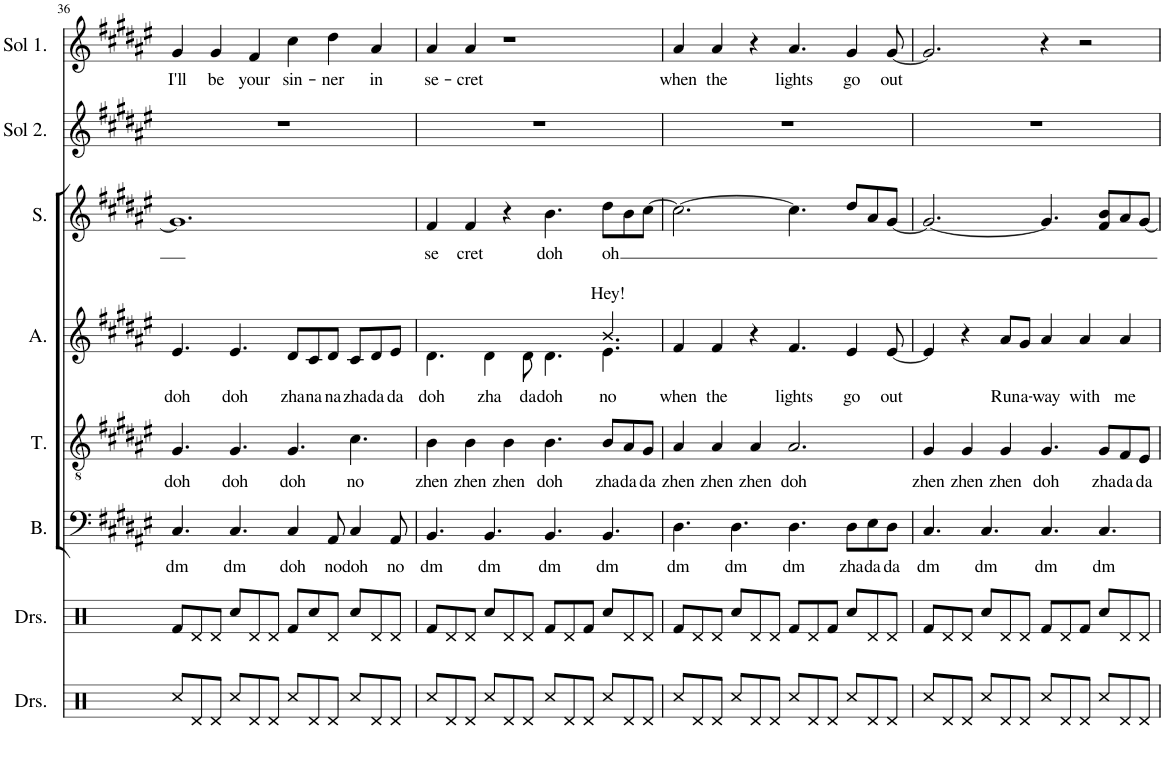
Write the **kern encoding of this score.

**kern	**kern	**kern	**text	**kern	**text	**kern	**text	**kern	**text	**kern	**kern	**text
*part8	*part7	*part6	*part6	*part5	*part5	*part4	*part4	*part3	*part3	*part2	*part1	*part1
*staff8	*staff7	*staff6	*staff6	*staff5	*staff5	*staff4	*staff4	*staff3	*staff3	*staff2	*staff1	*staff1
*I"Drumset	*I"Drumset	*I"Bass	*	*I"Tenor	*	*I"Alto	*	*I"Soprano	*	*I"Solo 2	*I"Solo 1	*
*I'Drs.	*I'Drs.	*I'B.	*	*I'T.	*	*I'A.	*	*I'S.	*	*I'Sol 2.	*I'Sol 1.	*
!!LO:PB:g=z
*clefX	*clefX	*clefF4	*	*clefGv2	*	*clefG2	*	*clefG2	*	*clefG2	*clefG2	*
*k[]	*k[]	*k[f#c#g#d#a#e#]	*	*k[f#c#g#d#a#e#]	*	*k[f#c#g#d#a#e#]	*	*k[f#c#g#d#a#e#]	*	*k[f#c#g#d#a#e#]	*k[f#c#g#d#a#e#]	*
*M12/8	*M12/8	*M12/8	*	*M12/8	*	*M12/8	*	*M12/8	*	*M12/8	*M12/8	*
=36	=36	=36	=36	=36	=36	=36	=36	=36	=36	=36	=36	=36
!	!	!	!LO:LY:b	!	!LO:LY:b	!	!LO:LY:b	!	!	!	!	!LO:LY:b
8Rcc/L	8Rf/L	4.C#/	dm	4.G#/	doh	4.e#/	doh	1.g#]	.	1.r	4g#/	I'll
8Rd/	8Rd/	.	.	.	.	.	.	.	.	.	.	.
!	!	!	!	!	!	!	!	!	!	!	!	!LO:LY:b
8Rd/J	8Rd/J	.	.	.	.	.	.	.	.	.	4g#/	be
!	!	!	!LO:LY:b	!	!LO:LY:b	!	!LO:LY:b	!	!	!	!	!
8Rcc/L	8Rcc/L	4.C#/	dm	4.G#/	doh	4.e#/	doh	.	.	.	.	.
!	!	!	!	!	!	!	!	!	!	!	!	!LO:LY:b
8Rd/	8Rd/	.	.	.	.	.	.	.	.	.	4f#/	your
8Rd/J	8Rd/J	.	.	.	.	.	.	.	.	.	.	.
!	!	!	!LO:LY:b	!	!LO:LY:b	!	!LO:LY:b	!	!	!	!	!LO:LY:b
8Rcc/L	8Rf/L	4C#/	doh	4.G#/	doh	8d#/L	zha	.	.	.	4cc#\	sin-
!	!	!	!	!	!	!	!LO:LY:b	!	!	!	!	!
8Rd/	8Rcc/	.	.	.	.	8c#/	na	.	.	.	.	.
!	!	!	!LO:LY:b	!	!	!	!LO:LY:b	!	!	!	!	!LO:LY:b
8Rd/J	8Rd/J	8AA#/	no	.	.	8d#/J	na	.	.	.	4dd#\	-ner
!	!	!	!LO:LY:b	!	!LO:LY:b	!	!LO:LY:b	!	!	!	!	!
8Rcc/L	8Rcc/L	4C#/	doh	4.c#\	no	8c#/L	zha	.	.	.	.	.
!	!	!	!	!	!	!	!LO:LY:b	!	!	!	!	!LO:LY:b
8Rd/	8Rd/	.	.	.	.	8d#/	da	.	.	.	4a#/	in
!	!	!	!LO:LY:b	!	!	!	!LO:LY:b	!	!	!	!	!
8Rd/J	8Rd/J	8AA#/	no	.	.	8e#/J	da	.	.	.	.	.
=37	=37	=37	=37	=37	=37	=37	=37	=37	=37	=37	=37	=37
!	!	!	!LO:LY:b	!	!LO:LY:b	!	!LO:LY:b	!	!LO:LY:b	!	!	!LO:LY:b
*	*	*	*	*	*	*^	*	*	*	*	*	*
8Rcc/L	8Rf/L	4.BB/	dm	4B\	zhen	4.d#\	8ryy	doh	4f#/	se	1.r	4a#/	se-
*	*	*	*	*	*	*v	*v	*	*	*	*	*	*
8Rd/	8Rd/	.	.	.	.	.	.	.	.	.	.	.
!	!	!	!	!	!LO:LY:b	!	!	!	!LO:LY:b	!	!	!LO:LY:b
8Rd/J	8Rd/J	.	.	4B\	zhen	.	.	4f#/	cret	.	4a#/	-cret
!	!	!	!LO:LY:b	!	!	!	!LO:LY:b	!	!	!	!	!
8Rcc/L	8Rcc/L	4.BB/	dm	.	.	4d#\	zha	.	.	.	.	.
!	!	!	!	!	!LO:LY:b	!	!	!	!	!	!	!
8Rd/	8Rd/	.	.	4B\	zhen	.	.	4r	.	.	1r	.
!	!	!	!	!	!	!	!LO:LY:b	!	!	!	!	!
8Rd/J	8Rd/J	.	.	.	.	8d#\	da	.	.	.	.	.
!	!	!	!LO:LY:b	!	!LO:LY:b	!	!LO:LY:b	!	!LO:LY:b	!	!	!
8Rcc/L	8Rf/L	4.BB/	dm	4.B\	doh	4.d#\	doh	4.b\	doh	.	.	.
8Rd/	8Rd/	.	.	.	.	.	.	.	.	.	.	.
8Rd/J	8Rf/J	.	.	.	.	.	.	.	.	.	.	.
!	!	!	!LO:LY:b	!	!LO:LY:b	!	!LO:LY:b	!	!	!	!	!
*	*	*	*	*	*	*^	*	*	*	*	*	*
!	!	!	!	!	!	!	!	!LO:LY:a	!	!LO:LY:b	!	!	!
8Rcc/L	8Rcc/L	4.BB/	dm	8B/L	zha	4.e#\	4.b/	Hey!	8dd#\L	oh	.	.	.
!	!	!	!	!	!LO:LY:b	!	!	!	!	!	!	!	!
8Rd/	8Rd/	.	.	8A#/	da	.	.	.	8b\	.	.	.	.
!	!	!	!	!	!LO:LY:b	!	!	!	!	!	!	!	!
8Rd/J	8Rd/J	.	.	8G#/J	da	.	.	.	[8cc#\J	.	.	.	.
*	*	*	*	*	*	*v	*v	*	*	*	*	*	*
=38	=38	=38	=38	=38	=38	=38	=38	=38	=38	=38	=38	=38
!	!	!	!LO:LY:b	!	!LO:LY:b	!	!LO:LY:b	!	!	!	!	!LO:LY:b
8Rcc/L	8Rf/L	4.D#\	dm	4A#/	zhen	4f#/	when	2.cc#\_	.	1.r	4a#/	when
8Rd/	8Rd/	.	.	.	.	.	.	.	.	.	.	.
!	!	!	!	!	!LO:LY:b	!	!LO:LY:b	!	!	!	!	!LO:LY:b
8Rd/J	8Rd/J	.	.	4A#/	zhen	4f#/	the	.	.	.	4a#/	the
!	!	!	!LO:LY:b	!	!	!	!	!	!	!	!	!
8Rcc/L	8Rcc/L	4.D#\	dm	.	.	.	.	.	.	.	.	.
!	!	!	!	!	!LO:LY:b	!	!	!	!	!	!	!
8Rd/	8Rd/	.	.	4A#/	zhen	4r	.	.	.	.	4r	.
8Rd/J	8Rd/J	.	.	.	.	.	.	.	.	.	.	.
!	!	!	!LO:LY:b	!	!LO:LY:b	!	!LO:LY:b	!	!	!	!	!LO:LY:b
8Rcc/L	8Rf/L	4.D#\	dm	2.A#/	doh	4.f#/	lights	4.cc#\]	.	.	4.a#/	lights
8Rd/	8Rd/	.	.	.	.	.	.	.	.	.	.	.
8Rd/J	8Rf/J	.	.	.	.	.	.	.	.	.	.	.
!	!	!	!LO:LY:b	!	!	!	!LO:LY:b	!	!	!	!	!LO:LY:b
8Rcc/L	8Rcc/L	8D#\L	zha	.	.	4e#/	go	8dd#/L	.	.	4g#/	go
!	!	!	!LO:LY:b	!	!	!	!	!	!	!	!	!
8Rd/	8Rd/	8E#\	da	.	.	.	.	8a#/	.	.	.	.
!	!	!	!LO:LY:b	!	!	!	!LO:LY:b	!	!	!	!	!LO:LY:b
8Rd/J	8Rd/J	8D#\J	da	.	.	[8e#/	out	[8g#/J	.	.	[8g#/	out
=39	=39	=39	=39	=39	=39	=39	=39	=39	=39	=39	=39	=39
!	!	!	!LO:LY:b	!	!LO:LY:b	!	!	!	!	!	!	!
8Rcc/L	8Rf/L	4.C#/	dm	4G#/	zhen	4e#/]	.	2.g#/_	.	1.r	2.g#/]	.
8Rd/	8Rd/	.	.	.	.	.	.	.	.	.	.	.
!	!	!	!	!	!LO:LY:b	!	!	!	!	!	!	!
8Rd/J	8Rd/J	.	.	4G#/	zhen	4r	.	.	.	.	.	.
!	!	!	!LO:LY:b	!	!	!	!	!	!	!	!	!
8Rcc/L	8Rcc/L	4.C#/	dm	.	.	.	.	.	.	.	.	.
!	!	!	!	!	!LO:LY:b	!	!LO:LY:b	!	!	!	!	!
8Rd/	8Rd/	.	.	4G#/	zhen	8a#/L	Run	.	.	.	.	.
!	!	!	!	!	!	!	!LO:LY:b	!	!	!	!	!
8Rd/J	8Rd/J	.	.	.	.	8g#/J	a-	.	.	.	.	.
!	!	!	!LO:LY:b	!	!LO:LY:b	!	!LO:LY:b	!	!	!	!	!
8Rcc/L	8Rf/L	4.C#/	dm	4.G#/	doh	4a#/	-way	4.g#/]	.	.	4r	.
8Rd/	8Rd/	.	.	.	.	.	.	.	.	.	.	.
!	!	!	!	!	!	!	!LO:LY:b	!	!	!	!	!
8Rd/J	8Rf/J	.	.	.	.	4a#/	with	.	.	.	2r	.
!	!	!	!LO:LY:b	!	!LO:LY:b	!	!	!	!	!	!	!
8Rcc/L	8Rcc/L	4.C#/	dm	8G#/L	zha	.	.	8f#/ 8b/L	.	.	.	.
!	!	!	!	!	!LO:LY:b	!	!LO:LY:b	!	!	!	!	!
8Rd/	8Rd/	.	.	8F#/	da	4a#/	me	8a#/	.	.	.	.
!	!	!	!	!	!LO:LY:b	!	!	!	!	!	!	!
8Rd/J	8Rd/J	.	.	8E#/J	da	.	.	[8g#/J	.	.	.	.
=	=	=	=	=	=	=	=	=	=	=	=	=
*-	*-	*-	*-	*-	*-	*-	*-	*-	*-	*-	*-	*-
